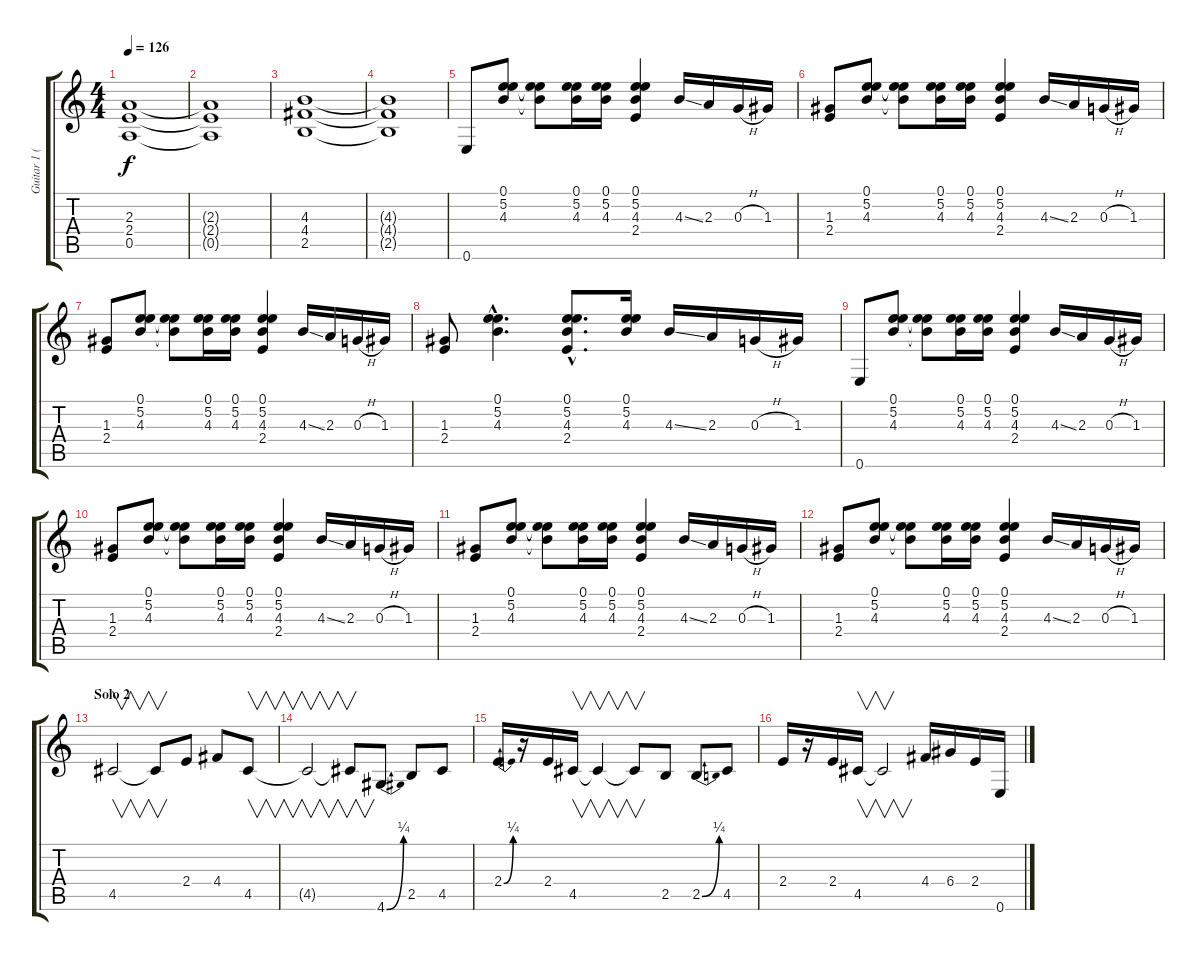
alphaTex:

\track ("Guitar 1 (Standard Tuning)" "Guitar 1 (") {instrument distortionguitar}
\staff {score tabs}
\tuning (E4 B3 G3 D3 A2 E2) {hide}
\ts (4 4)
\tempo 126
\clef g2
\ks c
(2.3 2.4 0.5).1{dy f} |
(2.3{t} 2.4{t} 0.5{t}).1 |
(4.3 4.4 2.5).1 |
(4.3{t} 4.4{t} 2.5{t}).1 |
0.6.8 (0.1 5.2 4.3).8 (0.1{t} 5.2{t} 4.3{t}).8 (0.1 5.2 4.3).16 (0.1 5.2 4.3).16 (0.1 5.2 4.3 2.4).4 4.3{ss}.16 2.3.16 0.3{h}.16 1.3.16 |
(1.3 2.4).8 (0.1 5.2 4.3).8 (0.1{t} 5.2{t} 4.3{t}).8 (0.1 5.2 4.3).16 (0.1 5.2 4.3).16 (0.1 5.2 4.3 2.4).4 4.3{ss}.16 2.3.16 0.3{h}.16 1.3.16 |
(1.3 2.4).8 (0.1 5.2 4.3).8 (0.1{t} 5.2{t} 4.3{t}).8 (0.1 5.2 4.3).16 (0.1 5.2 4.3).16 (0.1 5.2 4.3 2.4).4 4.3{ss}.16 2.3.16 0.3{h}.16 1.3.16 |
(1.3 2.4).8 (0.1{hac} 5.2{hac} 4.3{hac}).4{d} (0.1{hac} 5.2{hac} 4.3{hac} 2.4{hac}).8{d} (0.1 5.2 4.3).16 4.3{ss}.16 2.3.16 0.3{h}.16 1.3.16 |
0.6.8 (0.1 5.2 4.3).8 (0.1{t} 5.2{t} 4.3{t}).8 (0.1 5.2 4.3).16 (0.1 5.2 4.3).16 (0.1 5.2 4.3 2.4).4 4.3{ss}.16 2.3.16 0.3{h}.16 1.3.16 |
(1.3 2.4).8 (0.1 5.2 4.3).8 (0.1{t} 5.2{t} 4.3{t}).8 (0.1 5.2 4.3).16 (0.1 5.2 4.3).16 (0.1 5.2 4.3 2.4).4 4.3{ss}.16 2.3.16 0.3{h}.16 1.3.16 |
(1.3 2.4).8 (0.1 5.2 4.3).8 (0.1{t} 5.2{t} 4.3{t}).8 (0.1 5.2 4.3).16 (0.1 5.2 4.3).16 (0.1 5.2 4.3 2.4).4 4.3{ss}.16 2.3.16 0.3{h}.16 1.3.16 |
(1.3 2.4).8 (0.1 5.2 4.3).8 (0.1{t} 5.2{t} 4.3{t}).8 (0.1 5.2 4.3).16 (0.1 5.2 4.3).16 (0.1 5.2 4.3 2.4).4 4.3{ss}.16 2.3.16 0.3{h}.16 1.3.16 |
\section ("" "Solo 2")
4.5.2{v} 4.5{t}.8{v} 2.4.8 4.4.8 4.5.8{v} |
4.5{t}.2{v} 4.5{t}.8{v} 4.6{be (bend 0 0 60 1)}.8 2.5.8 4.5.8 |
2.4{be (bend 0 0 60 1)}.16 r.16 2.4.16 4.5.16{v} 4.5{t}.4{v} 4.5{t}.8{v} 2.5.8 2.5{be (bend 0 0 60 1)}.8 4.5.8 |
2.4.16 r.16 2.4.16 4.5.16{v} 4.5{t}.2{v} 4.4.16 6.4.16 2.4.16 0.6.16
